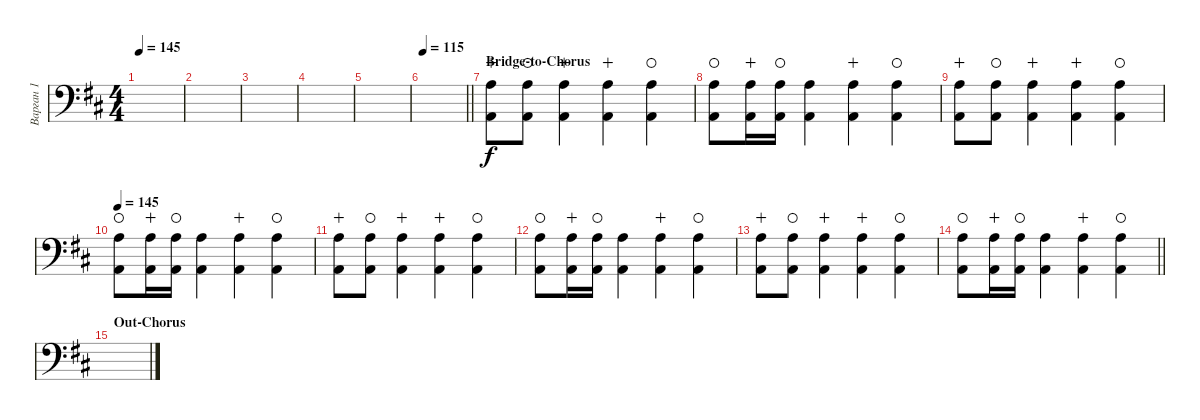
\track ("Варган 1" "Варган 1") {mute instrument acousticguitarsteel}
\staff {score}
\tuning (G2 D2 A1 E1) {hide}
\ts (4 4)
\tempo 145
\clef f4
\ks bminor
|
|
|
|
|
\tempo 115
\barLineRight lightlight
|
\section ("" "Bridge-to-Chorus")
(2.1 0.3).8{dy f balance 8 wahc} (2.1 0.3).8{waho} (2.1 0.3).4{wahc} (2.1 0.3).4{wahc} (2.1 0.3).4{waho} |
(2.1 0.3).8{waho} (2.1 0.3).16{wahc} (2.1 0.3).16{waho} (2.1 0.3).4 (2.1 0.3).4{wahc} (2.1 0.3).4{waho} |
(2.1 0.3).8{wahc} (2.1 0.3).8{waho} (2.1 0.3).4{wahc} (2.1 0.3).4{wahc} (2.1 0.3).4{waho} |
\tempo 145
(2.1 0.3).8{waho} (2.1 0.3).16{wahc} (2.1 0.3).16{waho} (2.1 0.3).4 (2.1 0.3).4{wahc} (2.1 0.3).4{waho} |
(2.1 0.3).8{wahc} (2.1 0.3).8{waho} (2.1 0.3).4{wahc} (2.1 0.3).4{wahc} (2.1 0.3).4{waho} |
(2.1 0.3).8{waho} (2.1 0.3).16{wahc} (2.1 0.3).16{waho} (2.1 0.3).4 (2.1 0.3).4{wahc} (2.1 0.3).4{waho} |
(2.1 0.3).8{wahc} (2.1 0.3).8{waho} (2.1 0.3).4{wahc} (2.1 0.3).4{wahc} (2.1 0.3).4{waho} |
\barLineRight lightlight
(2.1 0.3).8{waho} (2.1 0.3).16{wahc} (2.1 0.3).16{waho} (2.1 0.3).4 (2.1 0.3).4{wahc} (2.1 0.3).4{waho} |
\section ("" "Out-Chorus")
